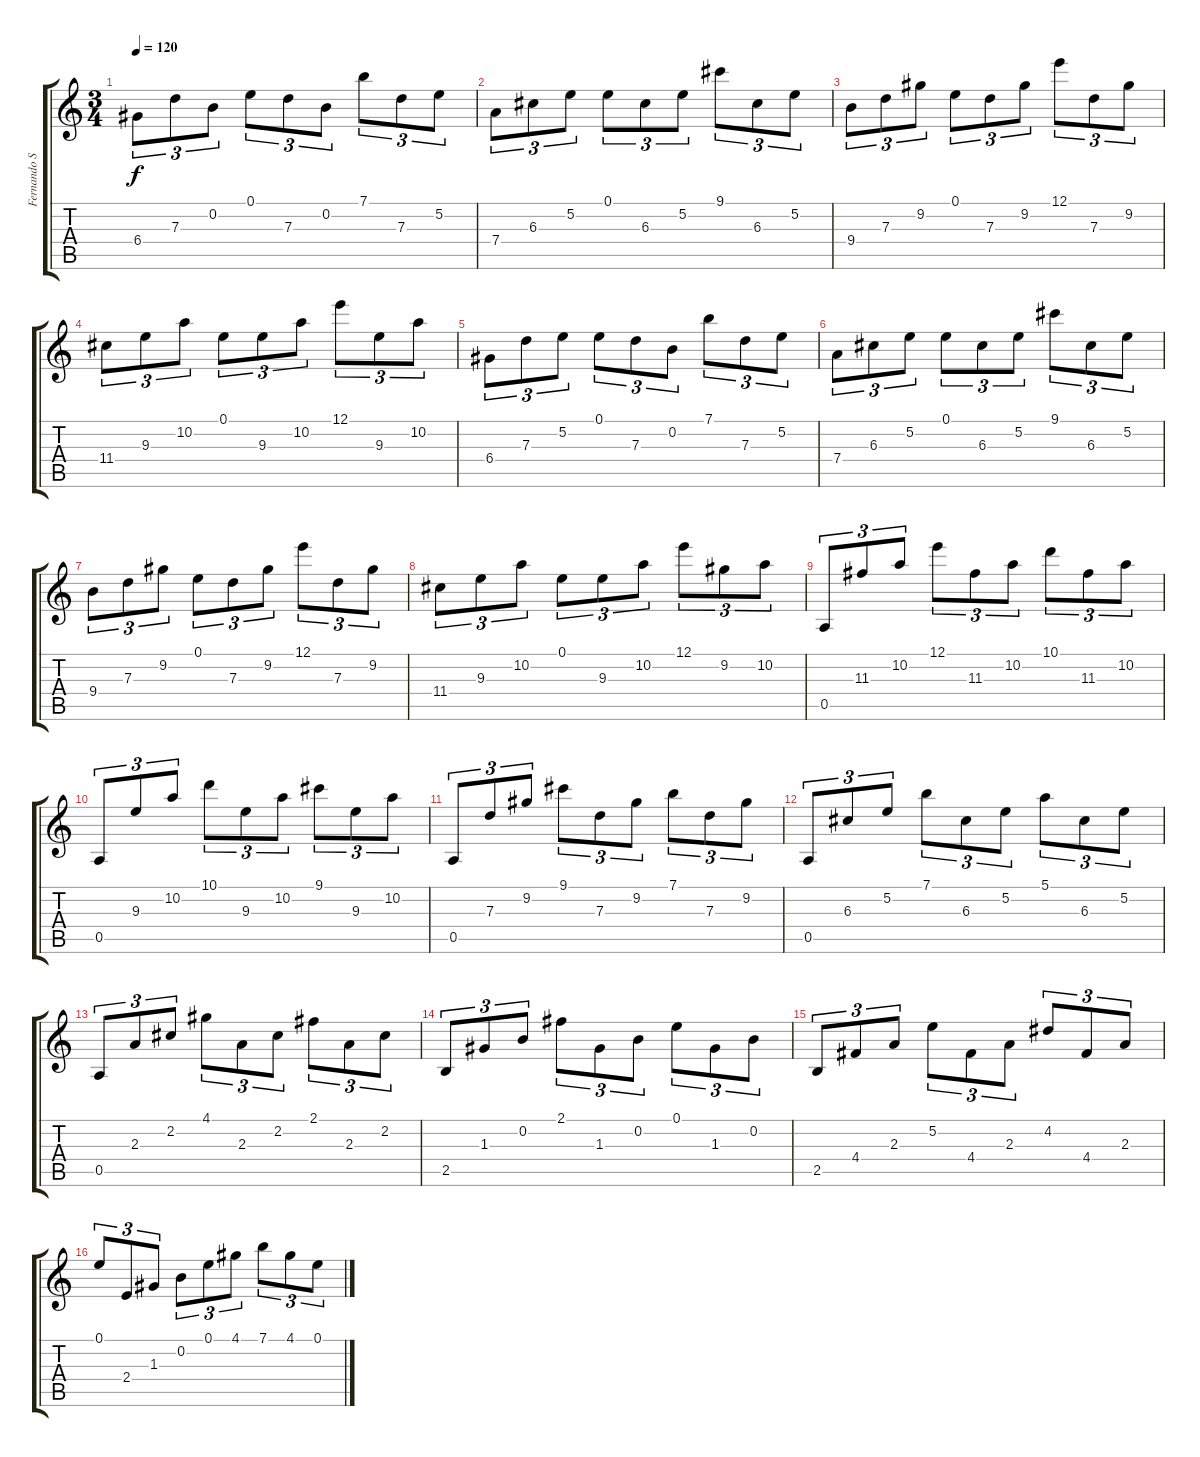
\track ("Fernando Sor" "Fernando S") {instrument acousticguitarnylon}
\staff {score tabs}
\tuning (E4 B3 G3 D3 A2 E2) {hide}
\ts (3 4)
\tempo 120
\clef g2
\ks c
6.4.8{tu (3 2) dy f} 7.3.8{tu (3 2)} 0.2.8{tu (3 2)} 0.1.8{tu (3 2)} 7.3.8{tu (3 2)} 0.2.8{tu (3 2)} 7.1.8{tu (3 2)} 7.3.8{tu (3 2)} 5.2.8{tu (3 2)} |
7.4.8{tu (3 2)} 6.3.8{tu (3 2)} 5.2.8{tu (3 2)} 0.1.8{tu (3 2)} 6.3.8{tu (3 2)} 5.2.8{tu (3 2)} 9.1.8{tu (3 2)} 6.3.8{tu (3 2)} 5.2.8{tu (3 2)} |
9.4.8{tu (3 2)} 7.3.8{tu (3 2)} 9.2.8{tu (3 2)} 0.1.8{tu (3 2)} 7.3.8{tu (3 2)} 9.2.8{tu (3 2)} 12.1.8{tu (3 2)} 7.3.8{tu (3 2)} 9.2.8{tu (3 2)} |
11.4.8{tu (3 2)} 9.3.8{tu (3 2)} 10.2.8{tu (3 2)} 0.1.8{tu (3 2)} 9.3.8{tu (3 2)} 10.2.8{tu (3 2)} 12.1.8{tu (3 2)} 9.3.8{tu (3 2)} 10.2.8{tu (3 2)} |
6.4.8{tu (3 2)} 7.3.8{tu (3 2)} 5.2.8{tu (3 2)} 0.1.8{tu (3 2)} 7.3.8{tu (3 2)} 0.2.8{tu (3 2)} 7.1.8{tu (3 2)} 7.3.8{tu (3 2)} 5.2.8{tu (3 2)} |
7.4.8{tu (3 2)} 6.3.8{tu (3 2)} 5.2.8{tu (3 2)} 0.1.8{tu (3 2)} 6.3.8{tu (3 2)} 5.2.8{tu (3 2)} 9.1.8{tu (3 2)} 6.3.8{tu (3 2)} 5.2.8{tu (3 2)} |
9.4.8{tu (3 2)} 7.3.8{tu (3 2)} 9.2.8{tu (3 2)} 0.1.8{tu (3 2)} 7.3.8{tu (3 2)} 9.2.8{tu (3 2)} 12.1.8{tu (3 2)} 7.3.8{tu (3 2)} 9.2.8{tu (3 2)} |
11.4.8{tu (3 2)} 9.3.8{tu (3 2)} 10.2.8{tu (3 2)} 0.1.8{tu (3 2)} 9.3.8{tu (3 2)} 10.2.8{tu (3 2)} 12.1.8{tu (3 2)} 9.2.8{tu (3 2)} 10.2.8{tu (3 2)} |
0.5.8{tu (3 2)} 11.3.8{tu (3 2)} 10.2.8{tu (3 2)} 12.1.8{tu (3 2)} 11.3.8{tu (3 2)} 10.2.8{tu (3 2)} 10.1.8{tu (3 2)} 11.3.8{tu (3 2)} 10.2.8{tu (3 2)} |
0.5.8{tu (3 2)} 9.3.8{tu (3 2)} 10.2.8{tu (3 2)} 10.1.8{tu (3 2)} 9.3.8{tu (3 2)} 10.2.8{tu (3 2)} 9.1.8{tu (3 2)} 9.3.8{tu (3 2)} 10.2.8{tu (3 2)} |
0.5.8{tu (3 2)} 7.3.8{tu (3 2)} 9.2.8{tu (3 2)} 9.1.8{tu (3 2)} 7.3.8{tu (3 2)} 9.2.8{tu (3 2)} 7.1.8{tu (3 2)} 7.3.8{tu (3 2)} 9.2.8{tu (3 2)} |
0.5.8{tu (3 2)} 6.3.8{tu (3 2)} 5.2.8{tu (3 2)} 7.1.8{tu (3 2)} 6.3.8{tu (3 2)} 5.2.8{tu (3 2)} 5.1.8{tu (3 2)} 6.3.8{tu (3 2)} 5.2.8{tu (3 2)} |
0.5.8{tu (3 2)} 2.3.8{tu (3 2)} 2.2.8{tu (3 2)} 4.1.8{tu (3 2)} 2.3.8{tu (3 2)} 2.2.8{tu (3 2)} 2.1.8{tu (3 2)} 2.3.8{tu (3 2)} 2.2.8{tu (3 2)} |
2.5.8{tu (3 2)} 1.3.8{tu (3 2)} 0.2.8{tu (3 2)} 2.1.8{tu (3 2)} 1.3.8{tu (3 2)} 0.2.8{tu (3 2)} 0.1.8{tu (3 2)} 1.3.8{tu (3 2)} 0.2.8{tu (3 2)} |
2.5.8{tu (3 2)} 4.4.8{tu (3 2)} 2.3.8{tu (3 2)} 5.2.8{tu (3 2)} 4.4.8{tu (3 2)} 2.3.8{tu (3 2)} 4.2.8{tu (3 2)} 4.4.8{tu (3 2)} 2.3.8{tu (3 2)} |
0.1.8{tu (3 2)} 2.4.8{tu (3 2)} 1.3.8{tu (3 2)} 0.2.8{tu (3 2)} 0.1.8{tu (3 2)} 4.1.8{tu (3 2)} 7.1.8{tu (3 2)} 4.1.8{tu (3 2)} 0.1.8{tu (3 2)}
